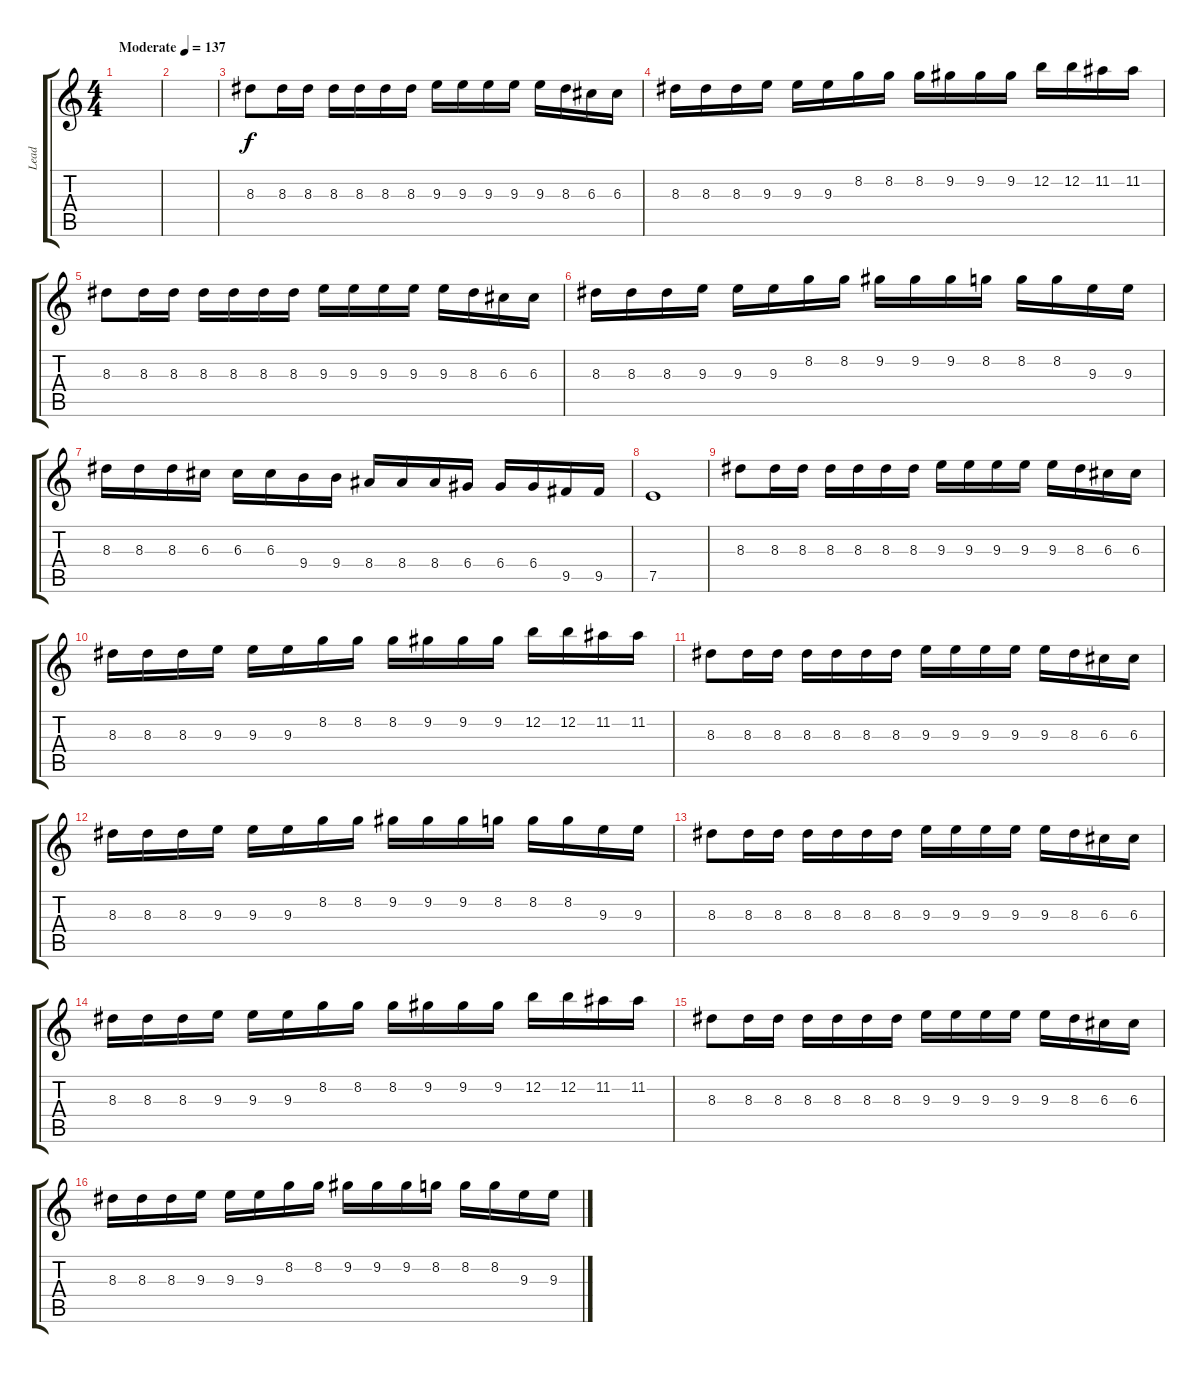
\track ("Lead" "Lead") {instrument distortionguitar}
\staff {score tabs}
\tuning (E4 B3 G3 D3 A2 E2) {hide}
\ts (4 4)
\tempo (137 "Moderate")
\clef g2
\ks c
|
|
8.3.8 8.3.16 8.3.16 8.3.16 8.3.16 8.3.16 8.3.16 9.3.16 9.3.16 9.3.16 9.3.16 9.3.16 8.3.16 6.3.16 6.3.16 |
8.3.16 8.3.16 8.3.16 9.3.16 9.3.16 9.3.16 8.2.16 8.2.16 8.2.16 9.2.16 9.2.16 9.2.16 12.2.16 12.2.16 11.2.16 11.2.16 |
8.3.8 8.3.16 8.3.16 8.3.16 8.3.16 8.3.16 8.3.16 9.3.16 9.3.16 9.3.16 9.3.16 9.3.16 8.3.16 6.3.16 6.3.16 |
8.3.16 8.3.16 8.3.16 9.3.16 9.3.16 9.3.16 8.2.16 8.2.16 9.2.16 9.2.16 9.2.16 8.2.16 8.2.16 8.2.16 9.3.16 9.3.16 |
8.3.16 8.3.16 8.3.16 6.3.16 6.3.16 6.3.16 9.4.16 9.4.16 8.4.16 8.4.16 8.4.16 6.4.16 6.4.16 6.4.16 9.5.16 9.5.16 |
7.5.1 |
8.3.8 8.3.16 8.3.16 8.3.16 8.3.16 8.3.16 8.3.16 9.3.16 9.3.16 9.3.16 9.3.16 9.3.16 8.3.16 6.3.16 6.3.16 |
8.3.16 8.3.16 8.3.16 9.3.16 9.3.16 9.3.16 8.2.16 8.2.16 8.2.16 9.2.16 9.2.16 9.2.16 12.2.16 12.2.16 11.2.16 11.2.16 |
8.3.8 8.3.16 8.3.16 8.3.16 8.3.16 8.3.16 8.3.16 9.3.16 9.3.16 9.3.16 9.3.16 9.3.16 8.3.16 6.3.16 6.3.16 |
8.3.16 8.3.16 8.3.16 9.3.16 9.3.16 9.3.16 8.2.16 8.2.16 9.2.16 9.2.16 9.2.16 8.2.16 8.2.16 8.2.16 9.3.16 9.3.16 |
8.3.8 8.3.16 8.3.16 8.3.16 8.3.16 8.3.16 8.3.16 9.3.16 9.3.16 9.3.16 9.3.16 9.3.16 8.3.16 6.3.16 6.3.16 |
8.3.16 8.3.16 8.3.16 9.3.16 9.3.16 9.3.16 8.2.16 8.2.16 8.2.16 9.2.16 9.2.16 9.2.16 12.2.16 12.2.16 11.2.16 11.2.16 |
8.3.8 8.3.16 8.3.16 8.3.16 8.3.16 8.3.16 8.3.16 9.3.16 9.3.16 9.3.16 9.3.16 9.3.16 8.3.16 6.3.16 6.3.16 |
8.3.16 8.3.16 8.3.16 9.3.16 9.3.16 9.3.16 8.2.16 8.2.16 9.2.16 9.2.16 9.2.16 8.2.16 8.2.16 8.2.16 9.3.16 9.3.16
